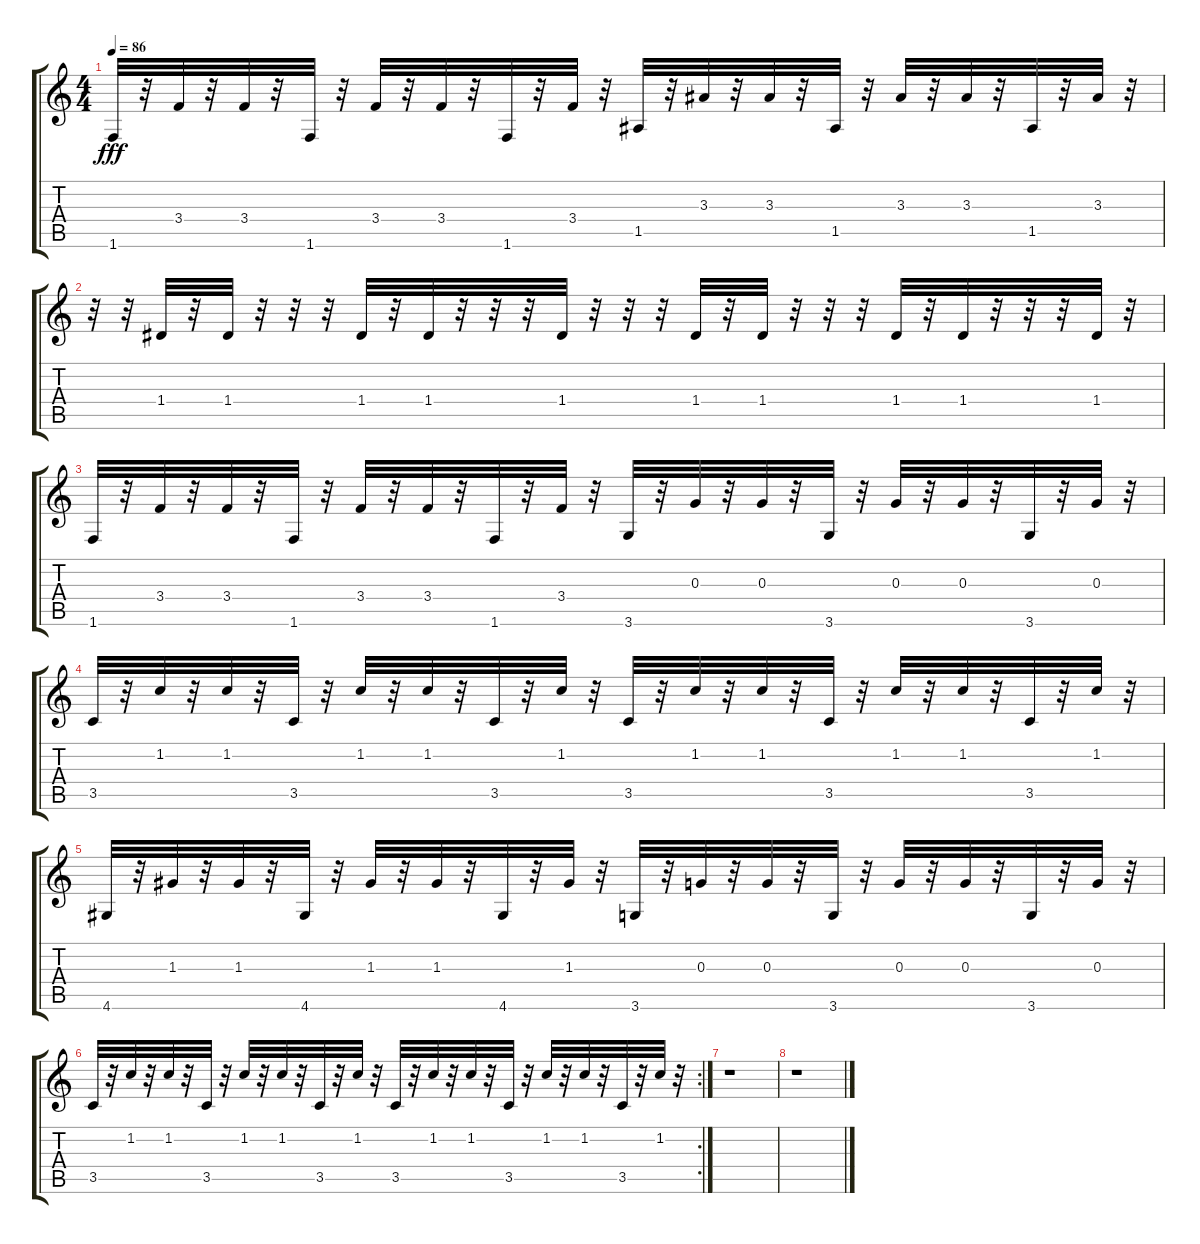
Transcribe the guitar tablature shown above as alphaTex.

\track "" {instrument synthbass1}
\staff {score tabs}
\tuning (E4 B3 G3 D3 A2 E2) {hide}
\ts (4 4)
\tempo 86
\clef g2
\ks c
1.6.32{dy fff} r.32 3.4.32 r.32 3.4.32 r.32 1.6.32 r.32 3.4.32 r.32 3.4.32 r.32 1.6.32 r.32 3.4.32 r.32 1.5.32 r.32 3.3.32 r.32 3.3.32 r.32 1.5.32 r.32 3.3.32 r.32 3.3.32 r.32 1.5.32 r.32 3.3.32 r.32 |
r.32 r.32 1.4.32 r.32 1.4.32 r.32 r.32 r.32 1.4.32 r.32 1.4.32 r.32 r.32 r.32 1.4.32 r.32 r.32 r.32 1.4.32 r.32 1.4.32 r.32 r.32 r.32 1.4.32 r.32 1.4.32 r.32 r.32 r.32 1.4.32 r.32 |
1.6.32 r.32 3.4.32 r.32 3.4.32 r.32 1.6.32 r.32 3.4.32 r.32 3.4.32 r.32 1.6.32 r.32 3.4.32 r.32 3.6.32 r.32 0.3.32 r.32 0.3.32 r.32 3.6.32 r.32 0.3.32 r.32 0.3.32 r.32 3.6.32 r.32 0.3.32 r.32 |
3.5.32 r.32 1.2.32 r.32 1.2.32 r.32 3.5.32 r.32 1.2.32 r.32 1.2.32 r.32 3.5.32 r.32 1.2.32 r.32 3.5.32 r.32 1.2.32 r.32 1.2.32 r.32 3.5.32 r.32 1.2.32 r.32 1.2.32 r.32 3.5.32 r.32 1.2.32 r.32 |
4.6.32 r.32 1.3.32 r.32 1.3.32 r.32 4.6.32 r.32 1.3.32 r.32 1.3.32 r.32 4.6.32 r.32 1.3.32 r.32 3.6.32 r.32 0.3.32 r.32 0.3.32 r.32 3.6.32 r.32 0.3.32 r.32 0.3.32 r.32 3.6.32 r.32 0.3.32 r.32 |
\rc 2
3.5.32 r.32 1.2.32 r.32 1.2.32 r.32 3.5.32 r.32 1.2.32 r.32 1.2.32 r.32 3.5.32 r.32 1.2.32 r.32 3.5.32 r.32 1.2.32 r.32 1.2.32 r.32 3.5.32 r.32 1.2.32 r.32 1.2.32 r.32 3.5.32 r.32 1.2.32 r.32 |
r.1 |
r.1
